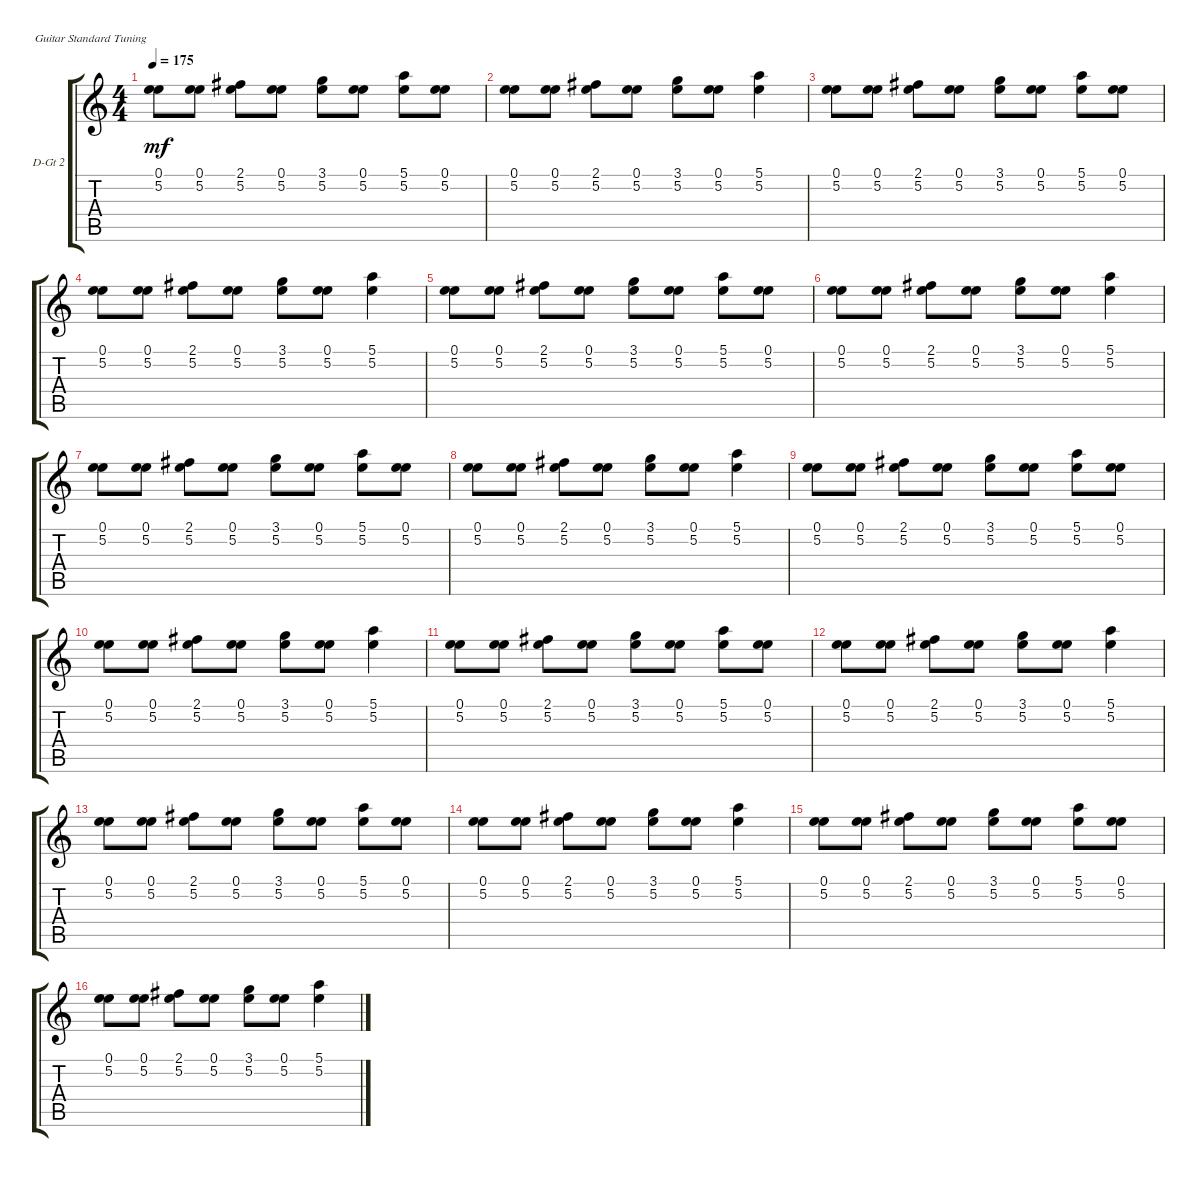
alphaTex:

\defaultSystemsLayout 4
\bracketExtendMode groupsimilarinstruments
\firstSystemTrackNameOrientation horizontal
\otherSystemsTrackNameOrientation horizontal
\track ("Distortion Guitar 2" "D-Gt 2") {instrument distortionguitar}
\staff {score tabs}
\tuning (E4 B3 G3 D3 A2 E2)
\ts (4 4)
\tempo 175
\clef g2
\scale
0.333333
\ks c
(0.1 5.2).8{dy mf} (0.1 5.2).8 (2.1 5.2).8 (0.1 5.2).8 (3.1 5.2).8 (0.1 5.2).8 (5.1 5.2).8 (0.1 5.2).8 |
\scale
0.333333 (0.1 5.2).8 (0.1 5.2).8 (2.1 5.2).8 (0.1 5.2).8 (3.1 5.2).8 (0.1 5.2).8 (5.1 5.2).4 |
\scale
0.333333 (0.1 5.2).8 (0.1 5.2).8 (2.1 5.2).8 (0.1 5.2).8 (3.1 5.2).8 (0.1 5.2).8 (5.1 5.2).8 (0.1 5.2).8 |
\scale
0.333333 (0.1 5.2).8 (0.1 5.2).8 (2.1 5.2).8 (0.1 5.2).8 (3.1 5.2).8 (0.1 5.2).8 (5.1 5.2).4 |
\scale
0.333333 (0.1 5.2).8 (0.1 5.2).8 (2.1 5.2).8 (0.1 5.2).8 (3.1 5.2).8 (0.1 5.2).8 (5.1 5.2).8 (0.1 5.2).8 |
\scale
0.333333 (0.1 5.2).8 (0.1 5.2).8 (2.1 5.2).8 (0.1 5.2).8 (3.1 5.2).8 (0.1 5.2).8 (5.1 5.2).4 |
\scale
0.333333 (0.1 5.2).8 (0.1 5.2).8 (2.1 5.2).8 (0.1 5.2).8 (3.1 5.2).8 (0.1 5.2).8 (5.1 5.2).8 (0.1 5.2).8 |
\scale
0.333333 (0.1 5.2).8 (0.1 5.2).8 (2.1 5.2).8 (0.1 5.2).8 (3.1 5.2).8 (0.1 5.2).8 (5.1 5.2).4 |
\scale
0.333333 (0.1 5.2).8 (0.1 5.2).8 (2.1 5.2).8 (0.1 5.2).8 (3.1 5.2).8 (0.1 5.2).8 (5.1 5.2).8 (0.1 5.2).8 |
\scale
0.333333 (0.1 5.2).8 (0.1 5.2).8 (2.1 5.2).8 (0.1 5.2).8 (3.1 5.2).8 (0.1 5.2).8 (5.1 5.2).4 |
\scale
0.333333 (0.1 5.2).8 (0.1 5.2).8 (2.1 5.2).8 (0.1 5.2).8 (3.1 5.2).8 (0.1 5.2).8 (5.1 5.2).8 (0.1 5.2).8 |
\scale
0.333333 (0.1 5.2).8 (0.1 5.2).8 (2.1 5.2).8 (0.1 5.2).8 (3.1 5.2).8 (0.1 5.2).8 (5.1 5.2).4 |
\scale
0.333333 (0.1 5.2).8 (0.1 5.2).8 (2.1 5.2).8 (0.1 5.2).8 (3.1 5.2).8 (0.1 5.2).8 (5.1 5.2).8 (0.1 5.2).8 |
\scale
0.333333 (0.1 5.2).8 (0.1 5.2).8 (2.1 5.2).8 (0.1 5.2).8 (3.1 5.2).8 (0.1 5.2).8 (5.1 5.2).4 |
\scale
0.333333 (0.1 5.2).8 (0.1 5.2).8 (2.1 5.2).8 (0.1 5.2).8 (3.1 5.2).8 (0.1 5.2).8 (5.1 5.2).8 (0.1 5.2).8 |
\scale
0.333333 (0.1 5.2).8 (0.1 5.2).8 (2.1 5.2).8 (0.1 5.2).8 (3.1 5.2).8 (0.1 5.2).8 (5.1 5.2).4
